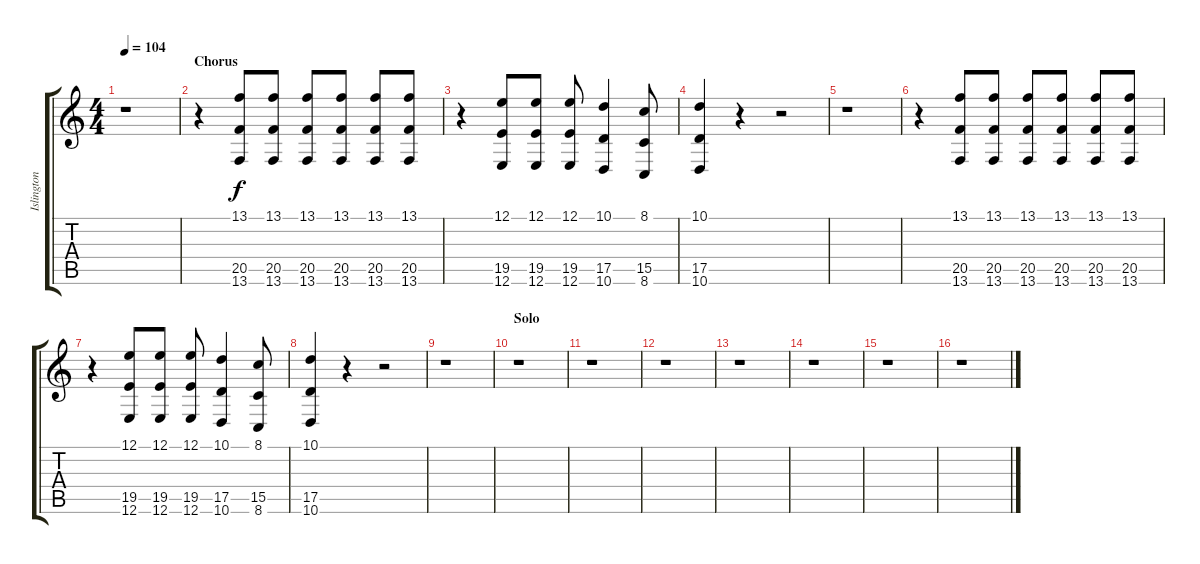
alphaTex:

\track ("Islington Green School Students | Schoo" "Islington ") {instrument choiraahs}
\staff {score tabs}
\tuning (E4 B3 G3 D3 A2 E2) {hide}
\ts (4 4)
\tempo 104
\clef g2
\ks c
r.1{dy f} |
\section ("" "Chorus")
r.4 (13.1 20.5 13.6).8 (13.1 20.5 13.6).8 (13.1 20.5 13.6).8 (13.1 20.5 13.6).8 (13.1 20.5 13.6).8 (13.1 20.5 13.6).8 |
r.4 (12.1 19.5 12.6).8 (12.1 19.5 12.6).8 (12.1 19.5 12.6).8 (10.1 17.5 10.6).4 (8.1 15.5 8.6).8 |
(10.1 17.5 10.6).4 r.4 r.2 |
r.1 |
r.4 (13.1 20.5 13.6).8 (13.1 20.5 13.6).8 (13.1 20.5 13.6).8 (13.1 20.5 13.6).8 (13.1 20.5 13.6).8 (13.1 20.5 13.6).8 |
r.4 (12.1 19.5 12.6).8 (12.1 19.5 12.6).8 (12.1 19.5 12.6).8 (10.1 17.5 10.6).4 (8.1 15.5 8.6).8 |
(10.1 17.5 10.6).4 r.4 r.2 |
r.1 |
\section ("" "Solo")
r.1 |
r.1 |
r.1 |
r.1 |
r.1 |
r.1 |
r.1
